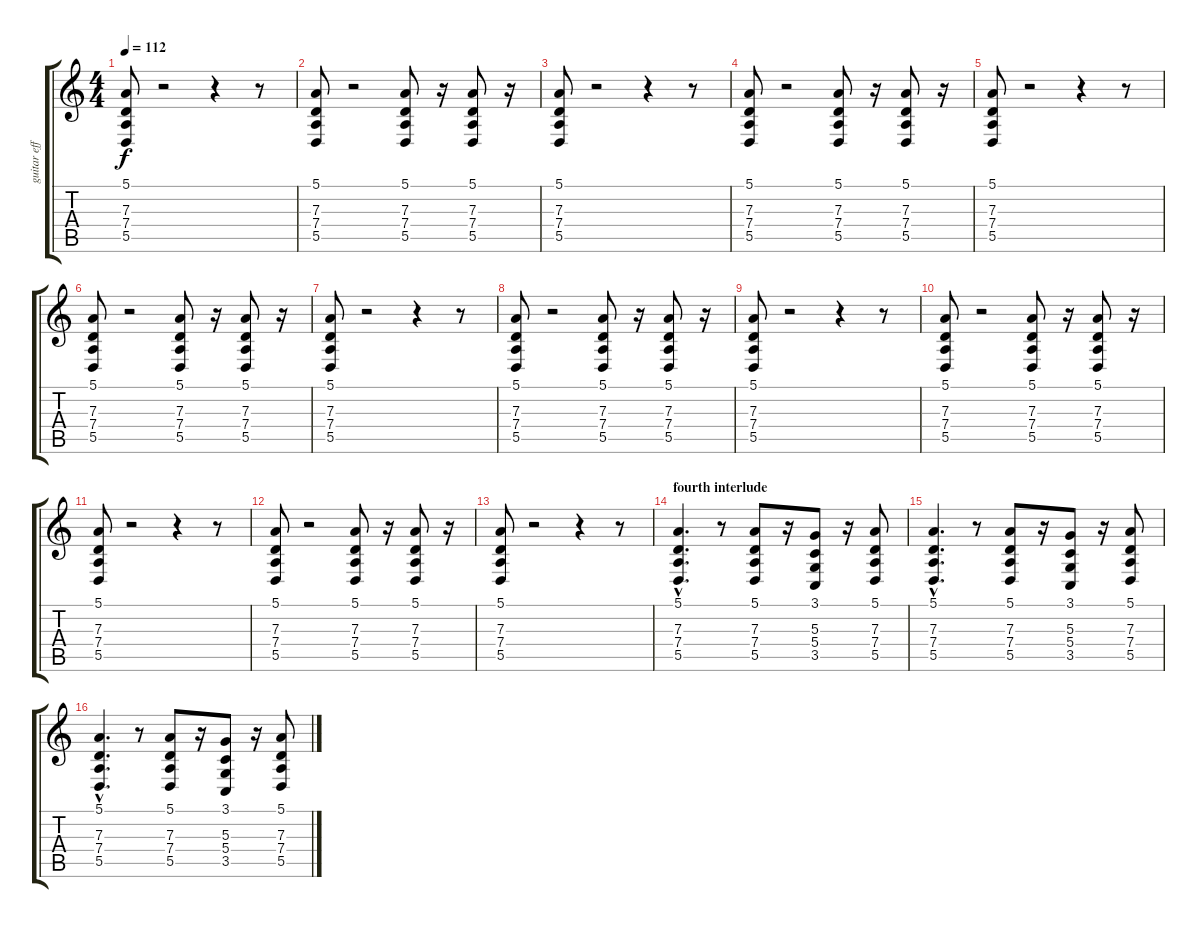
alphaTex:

\track ("guitar effect" "guitar eff") {instrument lead1square}
\staff {score tabs}
\tuning (E4 B3 G3 D3 A2 E2) {hide}
\ts (4 4)
\tempo 112
\clef g2
\ks c
(5.1 7.3 7.4 5.5).8{dy f} r.2 r.4 r.8 |
(5.1 7.3 7.4 5.5).8 r.2 (5.1 7.3 7.4 5.5).8 r.16 (5.1 7.3 7.4 5.5).8 r.16 |
(5.1 7.3 7.4 5.5).8 r.2 r.4 r.8 |
(5.1 7.3 7.4 5.5).8 r.2 (5.1 7.3 7.4 5.5).8 r.16 (5.1 7.3 7.4 5.5).8 r.16 |
(5.1 7.3 7.4 5.5).8 r.2 r.4 r.8 |
(5.1 7.3 7.4 5.5).8 r.2 (5.1 7.3 7.4 5.5).8 r.16 (5.1 7.3 7.4 5.5).8 r.16 |
(5.1 7.3 7.4 5.5).8 r.2 r.4 r.8 |
(5.1 7.3 7.4 5.5).8 r.2 (5.1 7.3 7.4 5.5).8 r.16 (5.1 7.3 7.4 5.5).8 r.16 |
(5.1 7.3 7.4 5.5).8 r.2 r.4 r.8 |
(5.1 7.3 7.4 5.5).8 r.2 (5.1 7.3 7.4 5.5).8 r.16 (5.1 7.3 7.4 5.5).8 r.16 |
(5.1 7.3 7.4 5.5).8 r.2 r.4 r.8 |
(5.1 7.3 7.4 5.5).8 r.2 (5.1 7.3 7.4 5.5).8 r.16 (5.1 7.3 7.4 5.5).8 r.16 |
(5.1 7.3 7.4 5.5).8 r.2 r.4 r.8 |
\section ("" "fourth interlude")
(5.1{hac} 7.3{hac} 7.4{hac} 5.5{hac}).4{d} r.8 (5.1 7.3 7.4 5.5).8 r.16 (3.1 5.3 5.4 3.5).8 r.16 (5.1 7.3 7.4 5.5).8 |
(5.1{hac} 7.3{hac} 7.4{hac} 5.5{hac}).4{d} r.8 (5.1 7.3 7.4 5.5).8 r.16 (3.1 5.3 5.4 3.5).8 r.16 (5.1 7.3 7.4 5.5).8 |
(5.1{hac} 7.3{hac} 7.4{hac} 5.5{hac}).4{d} r.8 (5.1 7.3 7.4 5.5).8 r.16 (3.1 5.3 5.4 3.5).8 r.16 (5.1 7.3 7.4 5.5).8
